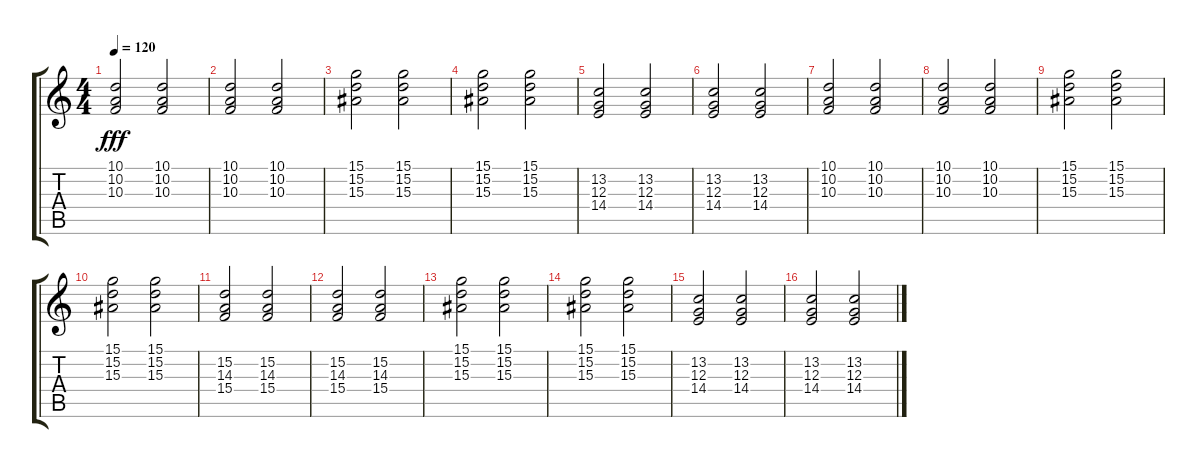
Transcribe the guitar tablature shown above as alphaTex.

\track "" {instrument synthstrings1}
\staff {score tabs}
\tuning (E4 B3 G3 D3 A2 E2) {hide}
\ts (4 4)
\tempo 120
\clef g2
\ks c
(10.1 10.2 10.3).2{dy fff} (10.1 10.2 10.3).2 |
(10.1 10.2 10.3).2 (10.1 10.2 10.3).2 |
(15.1 15.2 15.3).2 (15.1 15.2 15.3).2 |
(15.1 15.2 15.3).2 (15.1 15.2 15.3).2 |
(13.2 12.3 14.4).2 (13.2 12.3 14.4).2 |
(13.2 12.3 14.4).2 (13.2 12.3 14.4).2 |
(10.1 10.2 10.3).2 (10.1 10.2 10.3).2 |
(10.1 10.2 10.3).2 (10.1 10.2 10.3).2 |
(15.1 15.2 15.3).2 (15.1 15.2 15.3).2 |
(15.1 15.2 15.3).2 (15.1 15.2 15.3).2 |
(15.2 14.3 15.4).2 (15.2 14.3 15.4).2 |
(15.2 14.3 15.4).2 (15.2 14.3 15.4).2 |
(15.1 15.2 15.3).2 (15.1 15.2 15.3).2 |
(15.1 15.2 15.3).2 (15.1 15.2 15.3).2 |
(13.2 12.3 14.4).2 (13.2 12.3 14.4).2 |
(13.2 12.3 14.4).2 (13.2 12.3 14.4).2
